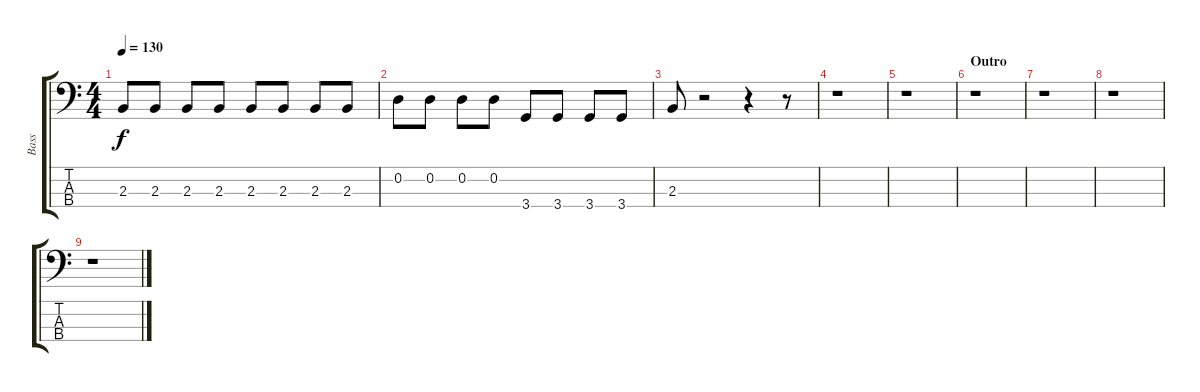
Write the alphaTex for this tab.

\track ("Bass" "Bass") {instrument electricbassfinger}
\staff {score tabs}
\tuning (G2 D2 A1 E1) {hide}
\ts (4 4)
\tempo 130
\clef f4
\ks c
2.3.8{dy f} 2.3.8 2.3.8 2.3.8 2.3.8 2.3.8 2.3.8 2.3.8 |
0.2.8 0.2.8 0.2.8 0.2.8 3.4.8 3.4.8 3.4.8 3.4.8 |
2.3.8 r.2 r.4 r.8 |
r.1 |
r.1 |
\section ("" "Outro")
r.1 |
r.1 |
r.1 |
r.1
